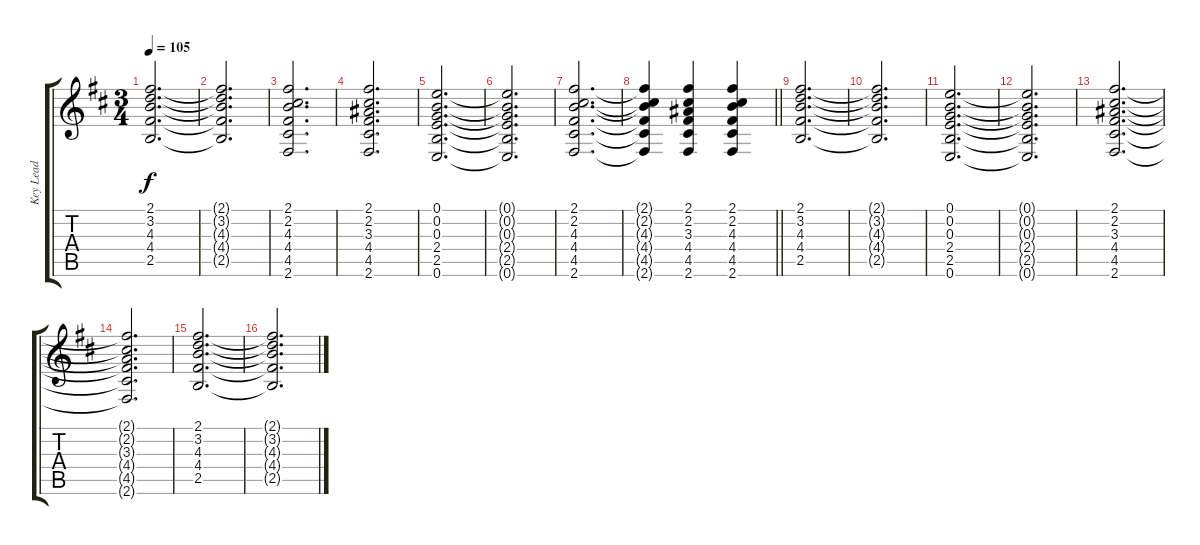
\track ("Key Lead" "Key Lead") {instrument vibraphone}
\staff {score tabs}
\tuning (E5 B4 G4 D4 A3 E3) {hide}
\ts (3 4)
\tempo 105
\clef g2
\ks bminor
(2.1 3.2 4.3 4.4 2.5).2{d dy f} |
(2.1{t} 3.2{t} 4.3{t} 4.4{t} 2.5{t}).2{d} |
(2.1 2.2 4.3 4.4 4.5 2.6).2{d} |
(2.1 2.2 3.3 4.4 4.5 2.6).2{d} |
(0.1 0.2 0.3 2.4 2.5 0.6).2{d} |
(0.1{t} 0.2{t} 0.3{t} 2.4{t} 2.5{t} 0.6{t}).2{d} |
(2.1 2.2 4.3 4.4 4.5 2.6).2{d} |
\barLineRight lightlight
(2.1{t} 2.2{t} 4.3{t} 4.4{t} 4.5{t} 2.6{t}).4 (2.1 2.2 3.3 4.4 4.5 2.6).4 (2.1 2.2 4.3 4.4 4.5 2.6).4 |
\section ("" "")
(2.1 3.2 4.3 4.4 2.5).2{d} |
(2.1{t} 3.2{t} 4.3{t} 4.4{t} 2.5{t}).2{d} |
(0.1 0.2 0.3 2.4 2.5 0.6).2{d} |
(0.1{t} 0.2{t} 0.3{t} 2.4{t} 2.5{t} 0.6{t}).2{d} |
(2.1 2.2 3.3 4.4 4.5 2.6).2{d} |
(2.1{t} 2.2{t} 3.3{t} 4.4{t} 4.5{t} 2.6{t}).2{d} |
(2.1 3.2 4.3 4.4 2.5).2{d} |
(2.1{t} 3.2{t} 4.3{t} 4.4{t} 2.5{t}).2{d}
